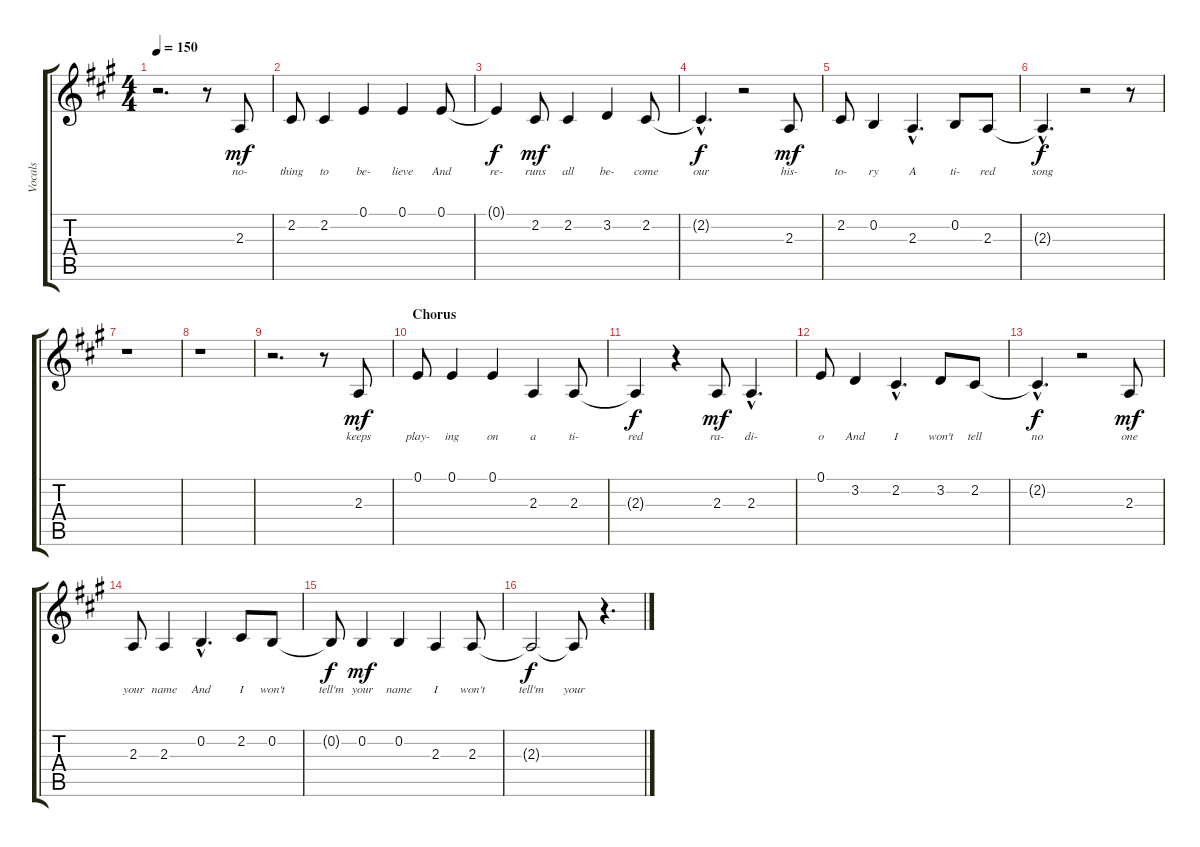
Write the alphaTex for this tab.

\track ("Vocals" "Vocals") {instrument tenorsax}
\staff {score tabs}
\tuning (E4 B3 G3 D3 A2 E2) {hide}
\ts (4 4)
\tempo 150
\clef g2
\ks a
r.2{d dy f} r.8 2.3.8{lyrics (0 "no-") lyrics (1 "") lyrics (2 "") lyrics (3 "") lyrics (4 "") dy mf} |
2.2.8{lyrics (0 "thing") lyrics (1 "") lyrics (2 "") lyrics (3 "") lyrics (4 "")} 2.2.4{lyrics (0 "to") lyrics (1 "") lyrics (2 "") lyrics (3 "") lyrics (4 "")} 0.1.4{lyrics (0 "be-") lyrics (1 "") lyrics (2 "") lyrics (3 "") lyrics (4 "")} 0.1.4{lyrics (0 "lieve") lyrics (1 "") lyrics (2 "") lyrics (3 "") lyrics (4 "")} 0.1.8{lyrics (0 "And") lyrics (1 "") lyrics (2 "") lyrics (3 "") lyrics (4 "")} |
0.1{t}.4{lyrics (0 "re-") lyrics (1 "") lyrics (2 "") lyrics (3 "") lyrics (4 "") dy f} 2.2.8{lyrics (0 "runs") lyrics (1 "") lyrics (2 "") lyrics (3 "") lyrics (4 "") dy mf} 2.2.4{lyrics (0 "all") lyrics (1 "") lyrics (2 "") lyrics (3 "") lyrics (4 "")} 3.2.4{lyrics (0 "be-") lyrics (1 "") lyrics (2 "") lyrics (3 "") lyrics (4 "")} 2.2.8{lyrics (0 "come") lyrics (1 "") lyrics (2 "") lyrics (3 "") lyrics (4 "")} |
2.2{hac t}.4{d lyrics (0 "our") lyrics (1 "") lyrics (2 "") lyrics (3 "") lyrics (4 "") dy f} r.2 2.3.8{lyrics (0 "his-") lyrics (1 "") lyrics (2 "") lyrics (3 "") lyrics (4 "") dy mf} |
2.2.8{lyrics (0 "to-") lyrics (1 "") lyrics (2 "") lyrics (3 "") lyrics (4 "")} 0.2.4{lyrics (0 "ry") lyrics (1 "") lyrics (2 "") lyrics (3 "") lyrics (4 "")} 2.3{hac}.4{d lyrics (0 "A") lyrics (1 "") lyrics (2 "") lyrics (3 "") lyrics (4 "")} 0.2.8{lyrics (0 "ti-") lyrics (1 "") lyrics (2 "") lyrics (3 "") lyrics (4 "")} 2.3.8{lyrics (0 "red") lyrics (1 "") lyrics (2 "") lyrics (3 "") lyrics (4 "")} |
2.3{hac t}.4{d lyrics (0 "song") lyrics (1 "") lyrics (2 "") lyrics (3 "") lyrics (4 "") dy f} r.2 r.8 |
r.1 |
r.1 |
r.2{d} r.8 2.3.8{lyrics (0 "keeps") lyrics (1 "") lyrics (2 "") lyrics (3 "") lyrics (4 "") dy mf} |
\section ("" "Chorus")
0.1.8{lyrics (0 "play-") lyrics (1 "") lyrics (2 "") lyrics (3 "") lyrics (4 "")} 0.1.4{lyrics (0 "ing") lyrics (1 "") lyrics (2 "") lyrics (3 "") lyrics (4 "")} 0.1.4{lyrics (0 "on") lyrics (1 "") lyrics (2 "") lyrics (3 "") lyrics (4 "")} 2.3.4{lyrics (0 "a") lyrics (1 "") lyrics (2 "") lyrics (3 "") lyrics (4 "")} 2.3.8{lyrics (0 "ti-") lyrics (1 "") lyrics (2 "") lyrics (3 "") lyrics (4 "")} |
2.3{t}.4{lyrics (0 "red") lyrics (1 "") lyrics (2 "") lyrics (3 "") lyrics (4 "") dy f} r.4 2.3.8{lyrics (0 "ra-") lyrics (1 "") lyrics (2 "") lyrics (3 "") lyrics (4 "") dy mf} 2.3{hac}.4{d lyrics (0 "di-") lyrics (1 "") lyrics (2 "") lyrics (3 "") lyrics (4 "")} |
0.1.8{lyrics (0 "o") lyrics (1 "") lyrics (2 "") lyrics (3 "") lyrics (4 "")} 3.2.4{lyrics (0 "And") lyrics (1 "") lyrics (2 "") lyrics (3 "") lyrics (4 "")} 2.2{hac}.4{d lyrics (0 "I") lyrics (1 "") lyrics (2 "") lyrics (3 "") lyrics (4 "")} 3.2.8{lyrics (0 "won't") lyrics (1 "") lyrics (2 "") lyrics (3 "") lyrics (4 "")} 2.2.8{lyrics (0 "tell") lyrics (1 "") lyrics (2 "") lyrics (3 "") lyrics (4 "")} |
2.2{hac t}.4{d lyrics (0 "no") lyrics (1 "") lyrics (2 "") lyrics (3 "") lyrics (4 "") dy f} r.2 2.3.8{lyrics (0 "one") lyrics (1 "") lyrics (2 "") lyrics (3 "") lyrics (4 "") dy mf} |
2.3.8{lyrics (0 "your") lyrics (1 "") lyrics (2 "") lyrics (3 "") lyrics (4 "")} 2.3.4{lyrics (0 "name") lyrics (1 "") lyrics (2 "") lyrics (3 "") lyrics (4 "")} 0.2{hac}.4{d lyrics (0 "And") lyrics (1 "") lyrics (2 "") lyrics (3 "") lyrics (4 "")} 2.2.8{lyrics (0 "I") lyrics (1 "") lyrics (2 "") lyrics (3 "") lyrics (4 "")} 0.2.8{lyrics (0 "won't") lyrics (1 "") lyrics (2 "") lyrics (3 "") lyrics (4 "")} |
0.2{t}.8{lyrics (0 "tell'm") lyrics (1 "") lyrics (2 "") lyrics (3 "") lyrics (4 "") dy f} 0.2.4{lyrics (0 "your") lyrics (1 "") lyrics (2 "") lyrics (3 "") lyrics (4 "") dy mf} 0.2.4{lyrics (0 "name") lyrics (1 "") lyrics (2 "") lyrics (3 "") lyrics (4 "")} 2.3.4{lyrics (0 "I") lyrics (1 "") lyrics (2 "") lyrics (3 "") lyrics (4 "")} 2.3.8{lyrics (0 "won't") lyrics (1 "") lyrics (2 "") lyrics (3 "") lyrics (4 "")} |
2.3{t}.2{lyrics (0 "tell'm") lyrics (1 "") lyrics (2 "") lyrics (3 "") lyrics (4 "") dy f} 2.3{t}.8{lyrics (0 "your") lyrics (1 "") lyrics (2 "") lyrics (3 "") lyrics (4 "")} r.4{d}
